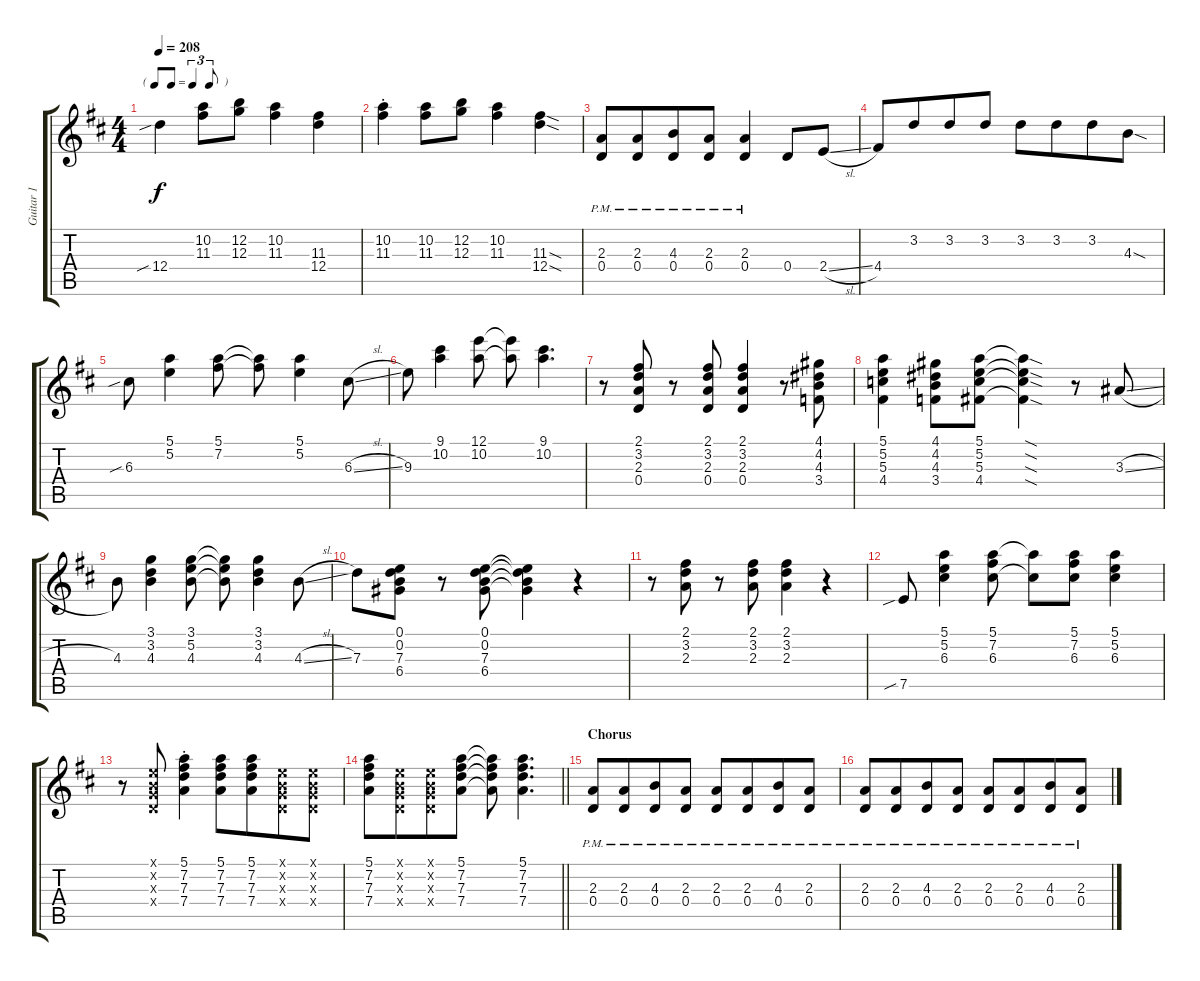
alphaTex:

\track ("Guitar 1" "Guitar 1") {instrument electricguitarclean}
\staff {score tabs}
\tuning (E4 B3 G3 D3 A2 E2) {hide}
\ts (4 4)
\tf triplet8th
\tempo 208
\clef g2
\ks d
12.4{sib}.4{dy f} (10.2 11.3).8 (12.2 12.3).8 (10.2 11.3).4 (11.3 12.4).4 |
(10.2 11.3{st}).4 (10.2 11.3).8 (12.2 12.3).8 (10.2 11.3).4 (11.3{sod} 12.4{sod}).4 |
(2.3{pm} 0.4{pm}).8 (2.3{pm} 0.4{pm}).8{beam merge} (4.3{pm} 0.4{pm}).8 (2.3{pm} 0.4{pm}).8 (2.3{pm} 0.4{pm}).4 0.4.8 2.4{sl}.8 |
4.4.8 3.2.8{beam merge} 3.2.8 3.2.8 3.2.8 3.2.8{beam merge} 3.2.8 4.3{sod}.8 |
6.3{sib}.8 (5.1 5.2).4 (5.1 7.2).8 (5.1{t} 7.2{t}).8 (5.1 5.2).4 6.3{sl}.8 |
9.3.8 (9.1 10.2).4 (12.1 10.2).8 (12.1{t} 10.2{t}).8 (9.1 10.2).4{d} |
r.8 (2.1 3.2 2.3 0.4).8 r.8 (2.1 3.2 2.3 0.4).8 (2.1 3.2 2.3 0.4).4 r.8 (4.1 4.2 4.3 3.4).8 |
(5.1 5.2 5.3 4.4).4 (4.1 4.2 4.3 3.4).8 (5.1 5.2 5.3 4.4).8 (5.1{sod t} 5.2{sod t} 5.3{sod t} 4.4{sod t}).4 r.8 3.3{sl}.8 |
4.3.8 (3.1 3.2 4.3).4 (3.1 5.2 4.3).8 (3.1{t} 5.2{t} 4.3{t}).8 (3.1 3.2 4.3).4 4.3{sl}.8 |
7.3.8 (0.1 0.2 7.3 6.4).8 r.8 (0.1 0.2 7.3 6.4).8 (0.1{t} 0.2{t} 7.3{t} 6.4{t}).4 r.4 |
r.8 (2.1 3.2 2.3).8 r.8 (2.1 3.2 2.3).8 (2.1 3.2 2.3).4 r.4 |
7.5{sib}.8 (5.1 5.2 6.3).4 (5.1 7.2 6.3).8 (5.1{t} 6.3{t}).8 (5.1 7.2 6.3).8 (5.1 5.2 6.3).4 |
r.8 (0.1{x} 0.2{x} 0.3{x} 0.4{x}).8 (5.1{st} 7.2 7.3 7.4).4 (5.1 7.2 7.3 7.4).8 (5.1 7.2 7.3 7.4).8{beam merge} (0.1{x} 0.2{x} 0.3{x} 0.4{x}).8 (0.1{x} 0.2{x} 0.3{x} 0.4{x}).8 |
\barLineRight lightlight
(5.1 7.2 7.3 7.4).8 (0.1{x} 0.2{x} 0.3{x} 0.4{x}).8{beam merge} (0.1{x} 0.2{x} 0.3{x} 0.4{x}).8 (5.1 7.2 7.3 7.4).8 (5.1{t} 7.2{t} 7.3{t} 7.4{t}).8 (5.1 7.2 7.3 7.4).4{d} |
\section ("" "Chorus")
(2.3{pm} 0.4{pm}).8 (2.3{pm} 0.4{pm}).8{beam merge} (4.3{pm} 0.4{pm}).8 (2.3{pm} 0.4{pm}).8 (2.3{pm} 0.4{pm}).8 (2.3{pm} 0.4{pm}).8{beam merge} (4.3{pm} 0.4{pm}).8 (2.3{pm} 0.4{pm}).8 |
(2.3{pm} 0.4{pm}).8 (2.3{pm} 0.4{pm}).8{beam merge} (4.3{pm} 0.4{pm}).8 (2.3{pm} 0.4{pm}).8 (2.3{pm} 0.4{pm}).8 (2.3{pm} 0.4{pm}).8{beam merge} (4.3{pm} 0.4{pm}).8 (2.3{pm} 0.4{pm}).8
